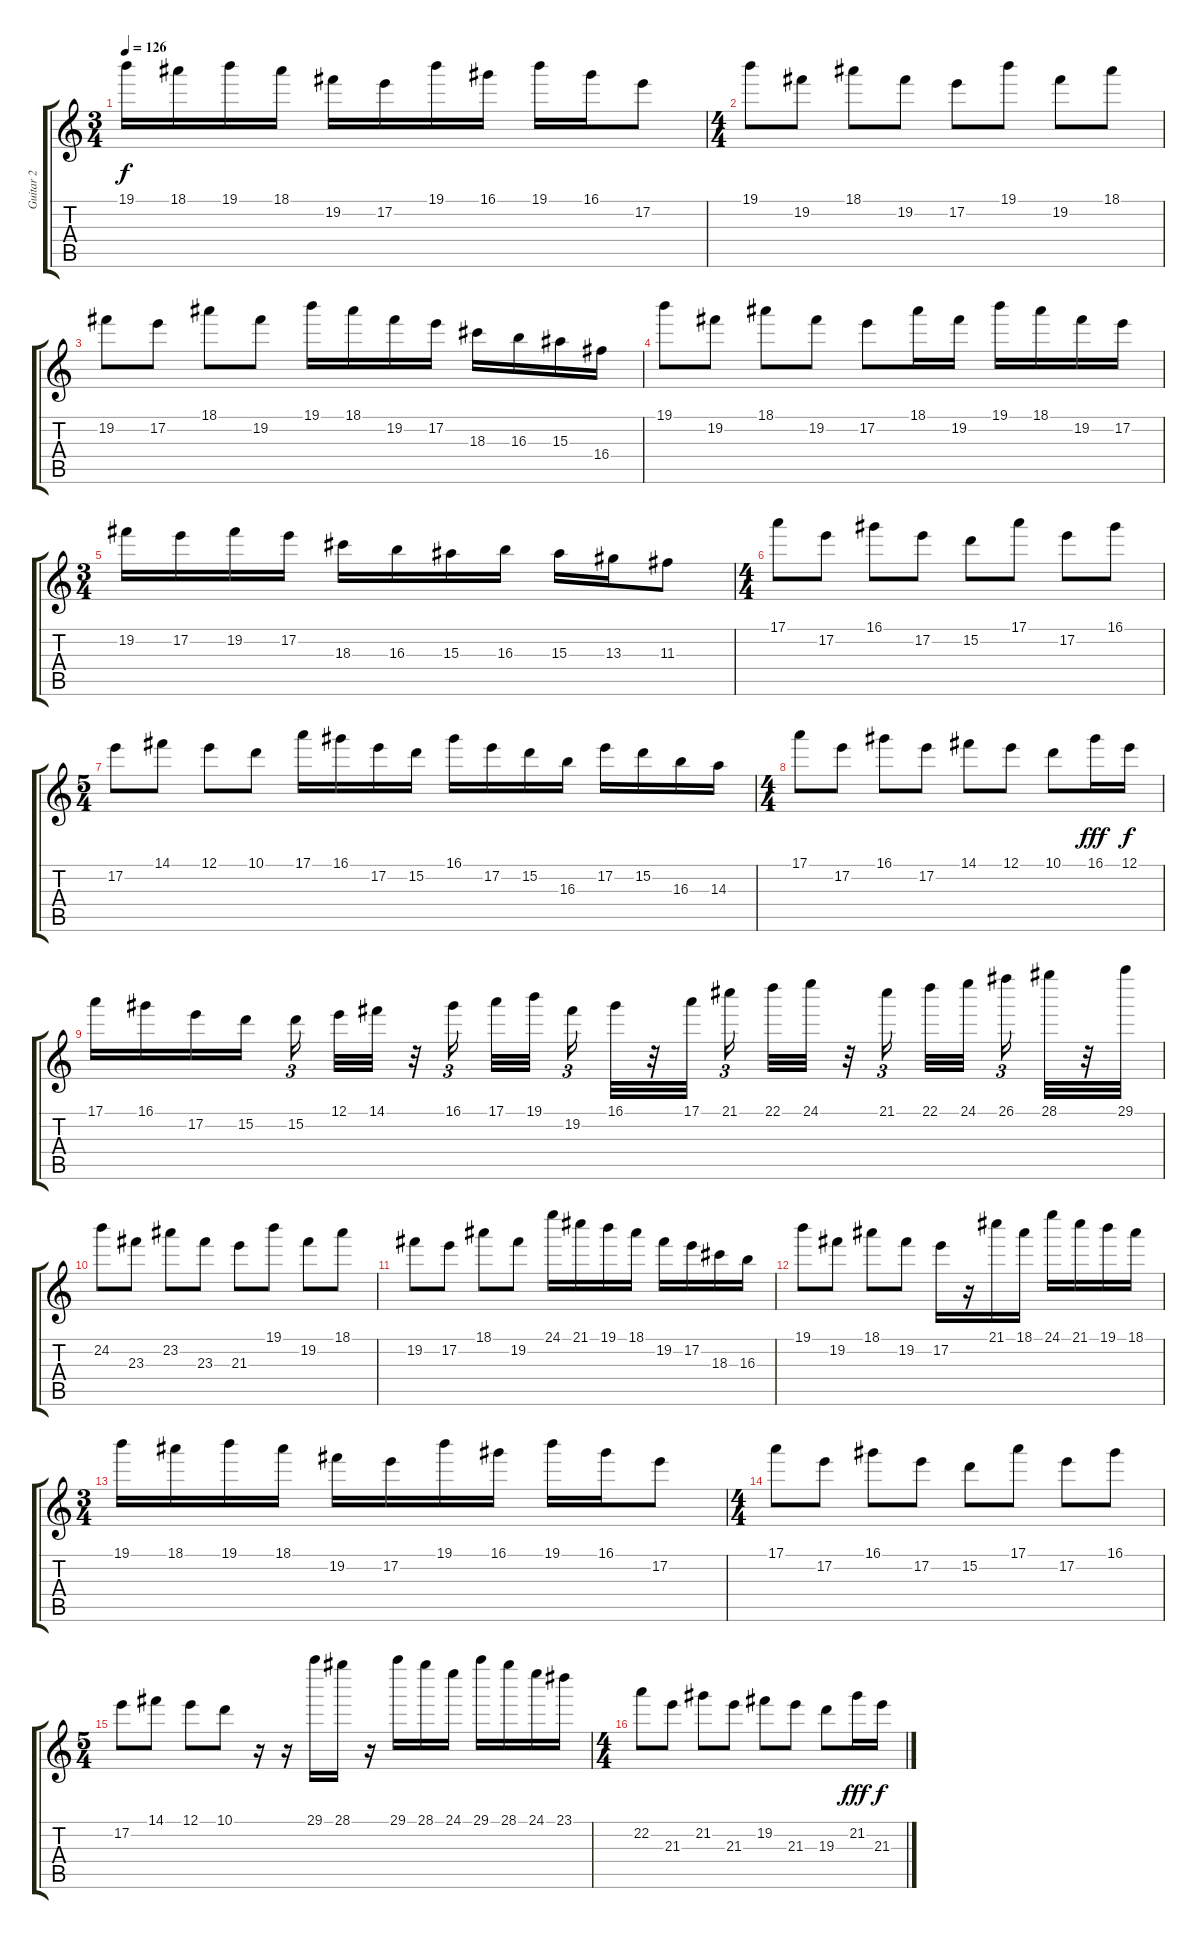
\track ("Guitar 2" "Guitar 2") {instrument electricguitarclean}
\staff {score tabs}
\tuning (E4 B3 G3 D3 A2 E2) {hide}
\ts (3 4)
\tempo 126
\clef g2
\ks c
19.1.16{dy f} 18.1.16 19.1.16 18.1.16 19.2.16 17.2.16 19.1.16 16.1.16 19.1.16 16.1.16 17.2.8 |
\ts (4 4)
19.1.8 19.2.8 18.1.8 19.2.8 17.2.8 19.1.8 19.2.8 18.1.8 |
19.2.8 17.2.8 18.1.8 19.2.8 19.1.16 18.1.16 19.2.16 17.2.16 18.3.16 16.3.16 15.3.16 16.4.16 |
19.1.8 19.2.8 18.1.8 19.2.8 17.2.8 18.1.16 19.2.16 19.1.16 18.1.16 19.2.16 17.2.16 |
\ts (3 4)
19.2.16 17.2.16 19.2.16 17.2.16 18.3.16 16.3.16 15.3.16 16.3.16 15.3.16 13.3.16 11.3.8 |
\ts (4 4)
17.1.8 17.2.8 16.1.8 17.2.8 15.2.8 17.1.8 17.2.8 16.1.8 |
\ts (5 4)
17.2.8 14.1.8 12.1.8 10.1.8 17.1.16 16.1.16 17.2.16 15.2.16 16.1.16 17.2.16 15.2.16 16.3.16 17.2.16 15.2.16 16.3.16 14.3.16 |
\ts (4 4)
17.1.8 17.2.8 16.1.8 17.2.8 14.1.8 12.1.8 10.1.8 16.1.16{dy fff} 12.1.16{dy f} |
17.1.16 16.1.16 17.2.16 15.2.16 15.2.16{tu (3 2)} 12.1.32 14.1.32 r.32 16.1.16{tu (3 2)} 17.1.32 19.1.32 19.2.16{tu (3 2)} 16.1.32 r.32 17.1.32 21.1.16{tu (3 2)} 22.1.32 24.1.32 r.32 21.1.16{tu (3 2)} 22.1.32 24.1.32 26.1.16{tu (3 2)} 28.1.32 r.32 29.1.32 |
24.2.8 23.3.8 23.2.8 23.3.8 21.3.8 19.1.8 19.2.8 18.1.8 |
19.2.8 17.2.8 18.1.8 19.2.8 24.1.16 21.1.16 19.1.16 18.1.16 19.2.16 17.2.16 18.3.16 16.3.16 |
19.1.8 19.2.8 18.1.8 19.2.8 17.2.16 r.16 21.1.16 18.1.16 24.1.16 21.1.16 19.1.16 18.1.16 |
\ts (3 4)
19.1.16 18.1.16 19.1.16 18.1.16 19.2.16 17.2.16 19.1.16 16.1.16 19.1.16 16.1.16 17.2.8 |
\ts (4 4)
17.1.8 17.2.8 16.1.8 17.2.8 15.2.8 17.1.8 17.2.8 16.1.8 |
\ts (5 4)
17.2.8 14.1.8 12.1.8 10.1.8 r.16 r.16 29.1.16 28.1.16 r.16 29.1.16 28.1.16 24.1.16 29.1.16 28.1.16 24.1.16 23.1.16 |
\ts (4 4)
22.2.8 21.3.8 21.2.8 21.3.8 19.2.8 21.3.8 19.3.8 21.2.16{dy fff} 21.3.16{dy f}
